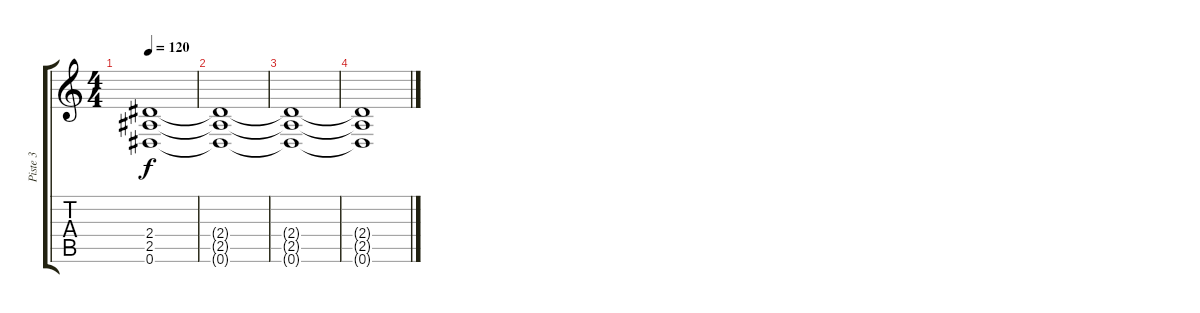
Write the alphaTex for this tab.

\track ("Piste 3" "Piste 3") {instrument overdrivenguitar}
\staff {score tabs}
\tuning (Eb4 Bb3 Gb3 Db3 Ab2 Eb2) {hide}
\ts (4 4)
\tempo 120
\clef g2
\ks c
(2.4 2.5 0.6).1{dy f} |
(2.4{t} 2.5{t} 0.6{t}).1 |
(2.4{t} 2.5{t} 0.6{t}).1 |
(2.4{t} 2.5{t} 0.6{t}).1
